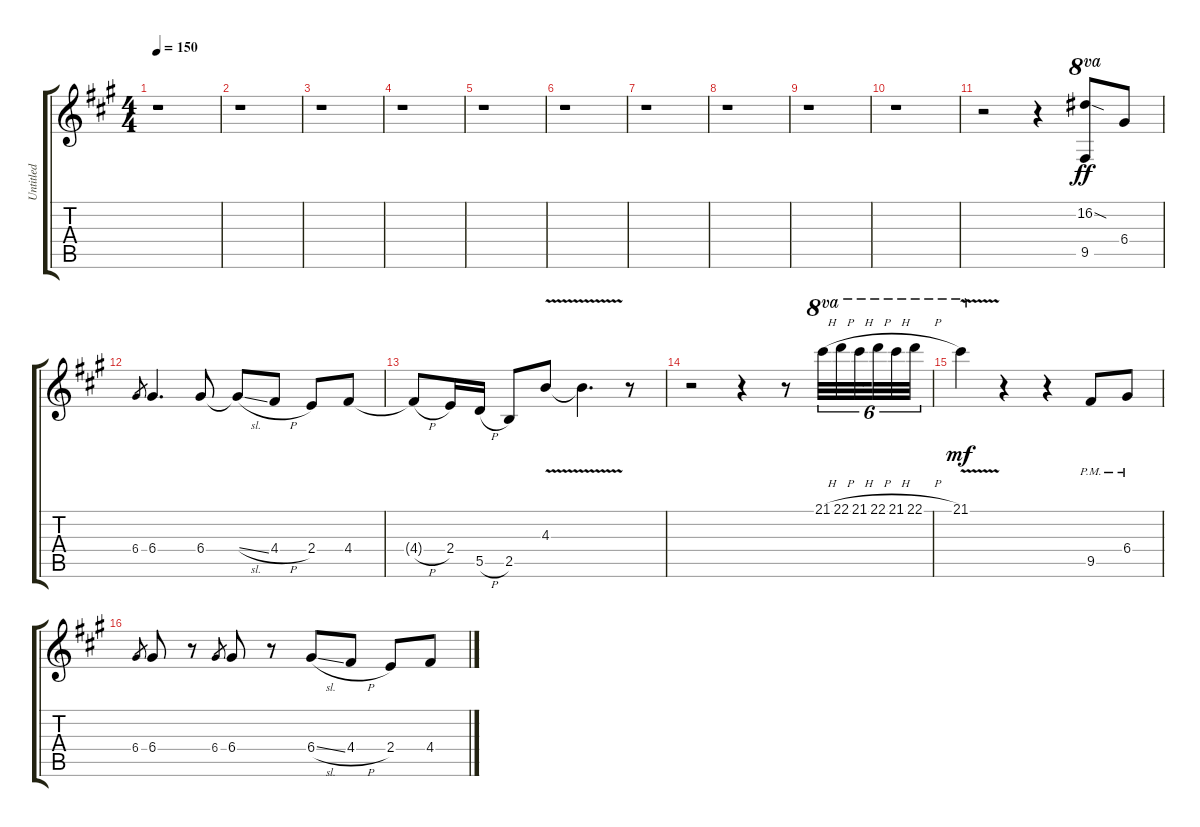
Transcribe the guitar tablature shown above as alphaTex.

\track ("Untitled" "Untitled") {instrument distortionguitar}
\staff {score tabs}
\tuning (E4 B3 G3 D3 A2 E2) {hide}
\ts (4 4)
\tempo 150
\clef g2
\ks a
r.1{dy f} |
r.1 |
r.1 |
r.1 |
r.1 |
r.1 |
r.1 |
r.1 |
r.1 |
r.1 |
r.2 r.4 (16.2{sod} 9.5).8{ot 8va dy ff} 6.4.8 |
6.4.8{gr} 6.4.4{d} 6.4.8 6.4{sl t}.8 4.4{h}.8 2.4.8 4.4.8 |
4.4{h t}.8 2.4.16 5.5{h}.16 2.5.8 4.3{v}.8 4.3{v t}.4{d} r.8 |
r.2 r.4 r.8 21.1{h}.32{tu (6 4) ot 8va} 22.1{h}.32{tu (6 4) ot 8va} 21.1{h}.32{tu (6 4) ot 8va beam splitsecondary} 22.1{h}.32{tu (6 4) ot 8va} 21.1{h}.32{tu (6 4) ot 8va} 22.1{h}.32{tu (6 4) ot 8va} |
21.1{v}.4{ot 8va dy mf} r.4 r.4 9.5{pm}.8 6.4{pm}.8 |
6.4.8{gr} 6.4.8 r.8 6.4.8{gr} 6.4.8 r.8 6.4{sl}.8 4.4{h}.8 2.4.8 4.4.8
